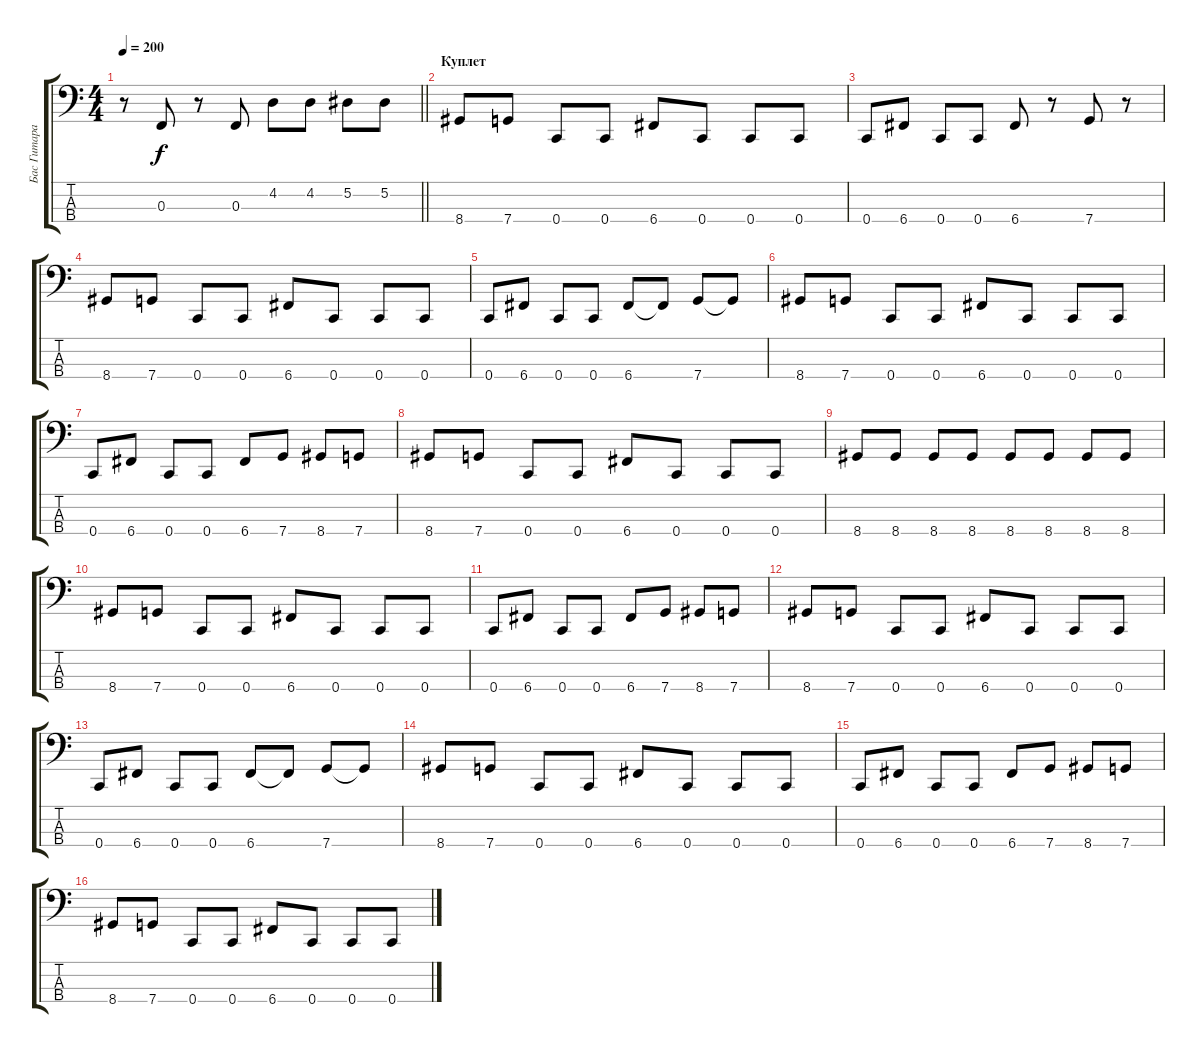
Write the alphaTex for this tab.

\track ("Бас Гитара" "Бас Гитара") {instrument electricbasspick}
\staff {score tabs}
\tuning (Eb2 Bb1 F1 C1) {hide}
\ts (4 4)
\tempo 200
\clef f4
\barLineRight lightlight
\ks c
r.8{dy f} 0.3.8 r.8 0.3.8 4.2.8 4.2.8 5.2.8 5.2.8 |
\section ("" "Куплет")
8.4.8 7.4.8 0.4.8 0.4.8 6.4.8 0.4.8 0.4.8 0.4.8 |
0.4.8 6.4.8 0.4.8 0.4.8 6.4.8 r.8 7.4.8 r.8 |
8.4.8 7.4.8 0.4.8 0.4.8 6.4.8 0.4.8 0.4.8 0.4.8 |
0.4.8 6.4.8 0.4.8 0.4.8 6.4.8 6.4{t}.8 7.4.8 7.4{t}.8 |
8.4.8 7.4.8 0.4.8 0.4.8 6.4.8 0.4.8 0.4.8 0.4.8 |
0.4.8 6.4.8 0.4.8 0.4.8 6.4.8 7.4.8 8.4.8 7.4.8 |
8.4.8 7.4.8 0.4.8 0.4.8 6.4.8 0.4.8 0.4.8 0.4.8 |
8.4.8 8.4.8 8.4.8 8.4.8 8.4.8 8.4.8 8.4.8 8.4.8 |
8.4.8 7.4.8 0.4.8 0.4.8 6.4.8 0.4.8 0.4.8 0.4.8 |
0.4.8 6.4.8 0.4.8 0.4.8 6.4.8 7.4.8 8.4.8 7.4.8 |
8.4.8 7.4.8 0.4.8 0.4.8 6.4.8 0.4.8 0.4.8 0.4.8 |
0.4.8 6.4.8 0.4.8 0.4.8 6.4.8 6.4{t}.8 7.4.8 7.4{t}.8 |
8.4.8 7.4.8 0.4.8 0.4.8 6.4.8 0.4.8 0.4.8 0.4.8 |
0.4.8 6.4.8 0.4.8 0.4.8 6.4.8 7.4.8 8.4.8 7.4.8 |
8.4.8 7.4.8 0.4.8 0.4.8 6.4.8 0.4.8 0.4.8 0.4.8
